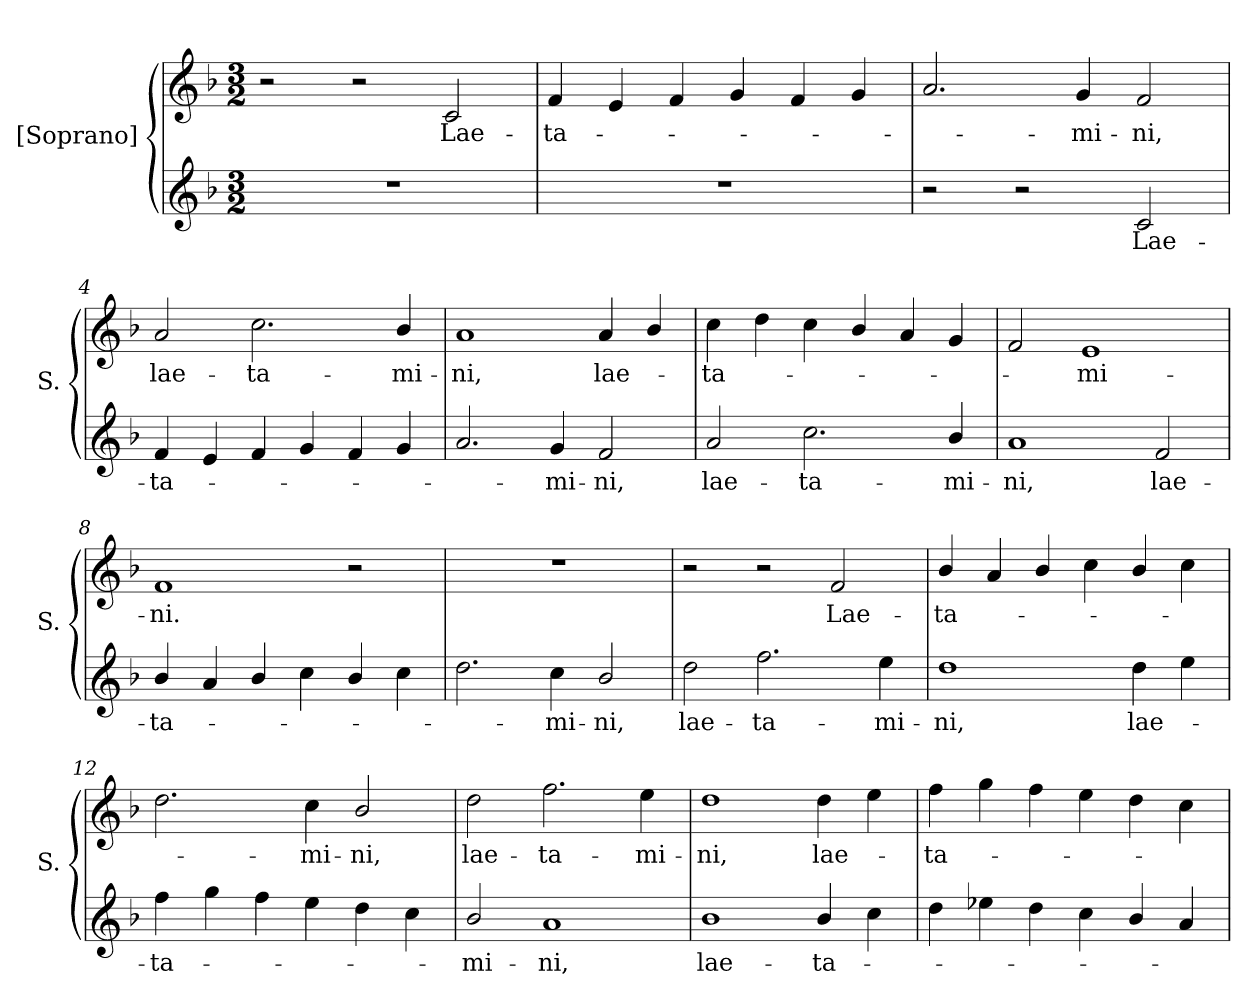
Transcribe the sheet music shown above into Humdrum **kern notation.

**kern	**text	**kern	**text
*part2	*part2	*part1	*part1
*staff2	*staff2	*staff1	*staff1
*I"[Soprano]	*	*I"[Soprano]	*
*I'S.	*	*I'S.	*
!!LO:PB:g=z
*clefG2	*	*clefG2	*
*k[b-]	*	*k[b-]	*
*F:	*	*F:	*
*M3/2	*	*M3/2	*
=1	=1	=1	=1
!LO:N:vis=1	!	!	!
1.r	.	2r	.
.	.	2r	.
!	!	!	!LO:LY:b:color=#000000
.	.	2ci/	Lae-
=2	=2	=2	=2
!LO:N:vis=1	!	!	!
!	!	!	!LO:LY:b:color=#000000
1.r	.	4fi/	-ta-
.	.	4ei/	.
.	.	4fi/	.
.	.	4gi/	.
.	.	4fi/	.
.	.	4gi/	.
=3	=3	=3	=3
2r	.	2.ai/	.
2r	.	.	.
!	!	!	!LO:LY:b:color=#000000
.	.	4gi/	-mi-
!	!LO:LY:b:color=#000000	!	!
!	!	!	!LO:LY:b:color=#000000
2ci/	Lae-	2fi/	-ni,
=4	=4	=4	=4
!	!LO:LY:b:color=#000000	!	!
!	!	!	!LO:LY:b:color=#000000
4fi/	-ta-	2ai/	lae-
4ei/	.	.	.
!	!	!	!LO:LY:b:color=#000000
4fi/	.	2.cci\	-ta-
4gi/	.	.	.
4fi/	.	.	.
!	!	!	!LO:LY:b:color=#000000
4gi/	.	4b-i/	-mi-
!!LO:LB:g=z
=5	=5	=5	=5
!	!	!	!LO:LY:b:color=#000000
2.ai/	.	1ai	-ni,
!	!LO:LY:b:color=#000000	!	!
4gi/	-mi-	.	.
!	!LO:LY:b:color=#000000	!	!
!	!	!	!LO:LY:b:color=#000000
2fi/	-ni,	4ai/	lae-
.	.	4b-i/	.
=6	=6	=6	=6
!	!LO:LY:b:color=#000000	!	!
!	!	!	!LO:LY:b:color=#000000
2ai/	lae-	4cci\	-ta-
.	.	4ddi\	.
!	!LO:LY:b:color=#000000	!	!
2.cci\	-ta-	4cci\	.
.	.	4b-i/	.
.	.	4ai/	.
!	!LO:LY:b:color=#000000	!	!
4b-i/	-mi-	4gi/	.
=7	=7	=7	=7
!	!LO:LY:b:color=#000000	!	!
1ai	-ni,	2fi/	.
!	!	!	!LO:LY:b:color=#000000
.	.	1ei	-mi-
!	!LO:LY:b:color=#000000	!	!
2fi/	lae-	.	.
=8	=8	=8	=8
!	!LO:LY:b:color=#000000	!	!
!	!	!	!LO:LY:b:color=#000000
4b-i/	-ta-	1fi	-ni.
4ai/	.	.	.
4b-i/	.	.	.
4cci\	.	.	.
4b-i/	.	2r	.
4cci\	.	.	.
=9	=9	=9	=9
!	!	!LO:N:vis=1	!
2.ddi\	.	1.r	.
!	!LO:LY:b:color=#000000	!	!
4cci\	-mi-	.	.
!	!LO:LY:b:color=#000000	!	!
2b-i/	-ni,	.	.
!!LO:LB:g=z
=10	=10	=10	=10
!	!LO:LY:b:color=#000000	!	!
2ddi\	lae-	2r	.
!	!LO:LY:b:color=#000000	!	!
2.ffi\	-ta-	2r	.
!	!	!	!LO:LY:b:color=#000000
.	.	2fi/	Lae-
!	!LO:LY:b:color=#000000	!	!
4eei\	-mi-	.	.
=11	=11	=11	=11
!	!LO:LY:b:color=#000000	!	!
!	!	!	!LO:LY:b:color=#000000
1ddi	-ni,	4b-i/	-ta-
.	.	4ai/	.
.	.	4b-i/	.
.	.	4cci\	.
!	!LO:LY:b:color=#000000	!	!
4ddi\	lae-	4b-i/	.
4eei\	.	4cci\	.
=12	=12	=12	=12
!	!LO:LY:b:color=#000000	!	!
4ffi\	-ta-	2.ddi\	.
4ggi\	.	.	.
4ffi\	.	.	.
!	!	!	!LO:LY:b:color=#000000
4eei\	.	4cci\	-mi-
!	!	!	!LO:LY:b:color=#000000
4ddi\	.	2b-i/	-ni,
4cci\	.	.	.
=13	=13	=13	=13
!	!LO:LY:b:color=#000000	!	!
!	!	!	!LO:LY:b:color=#000000
2b-i/	-mi-	2ddi\	lae-
!	!LO:LY:b:color=#000000	!	!
!	!	!	!LO:LY:b:color=#000000
1ai	-ni,	2.ffi\	-ta-
!	!	!	!LO:LY:b:color=#000000
.	.	4eei\	-mi-
=14	=14	=14	=14
!	!LO:LY:b:color=#000000	!	!
!	!	!	!LO:LY:b:color=#000000
1b-i	lae-	1ddi	-ni,
!	!LO:LY:b:color=#000000	!	!
!	!	!	!LO:LY:b:color=#000000
4b-i/	-ta-	4ddi\	lae-
4cci\	.	4eei\	.
!!LO:LB:g=z
=15	=15	=15	=15
!	!	!	!LO:LY:b:color=#000000
4ddi\	.	4ffi\	-ta-
4ee-Xi\	.	4ggi\	.
4ddi\	.	4ffi\	.
4cci\	.	4eei\	.
4b-i/	.	4ddi\	.
4ai/	.	4cci\	.
=	=	=	=
*-	*-	*-	*-
